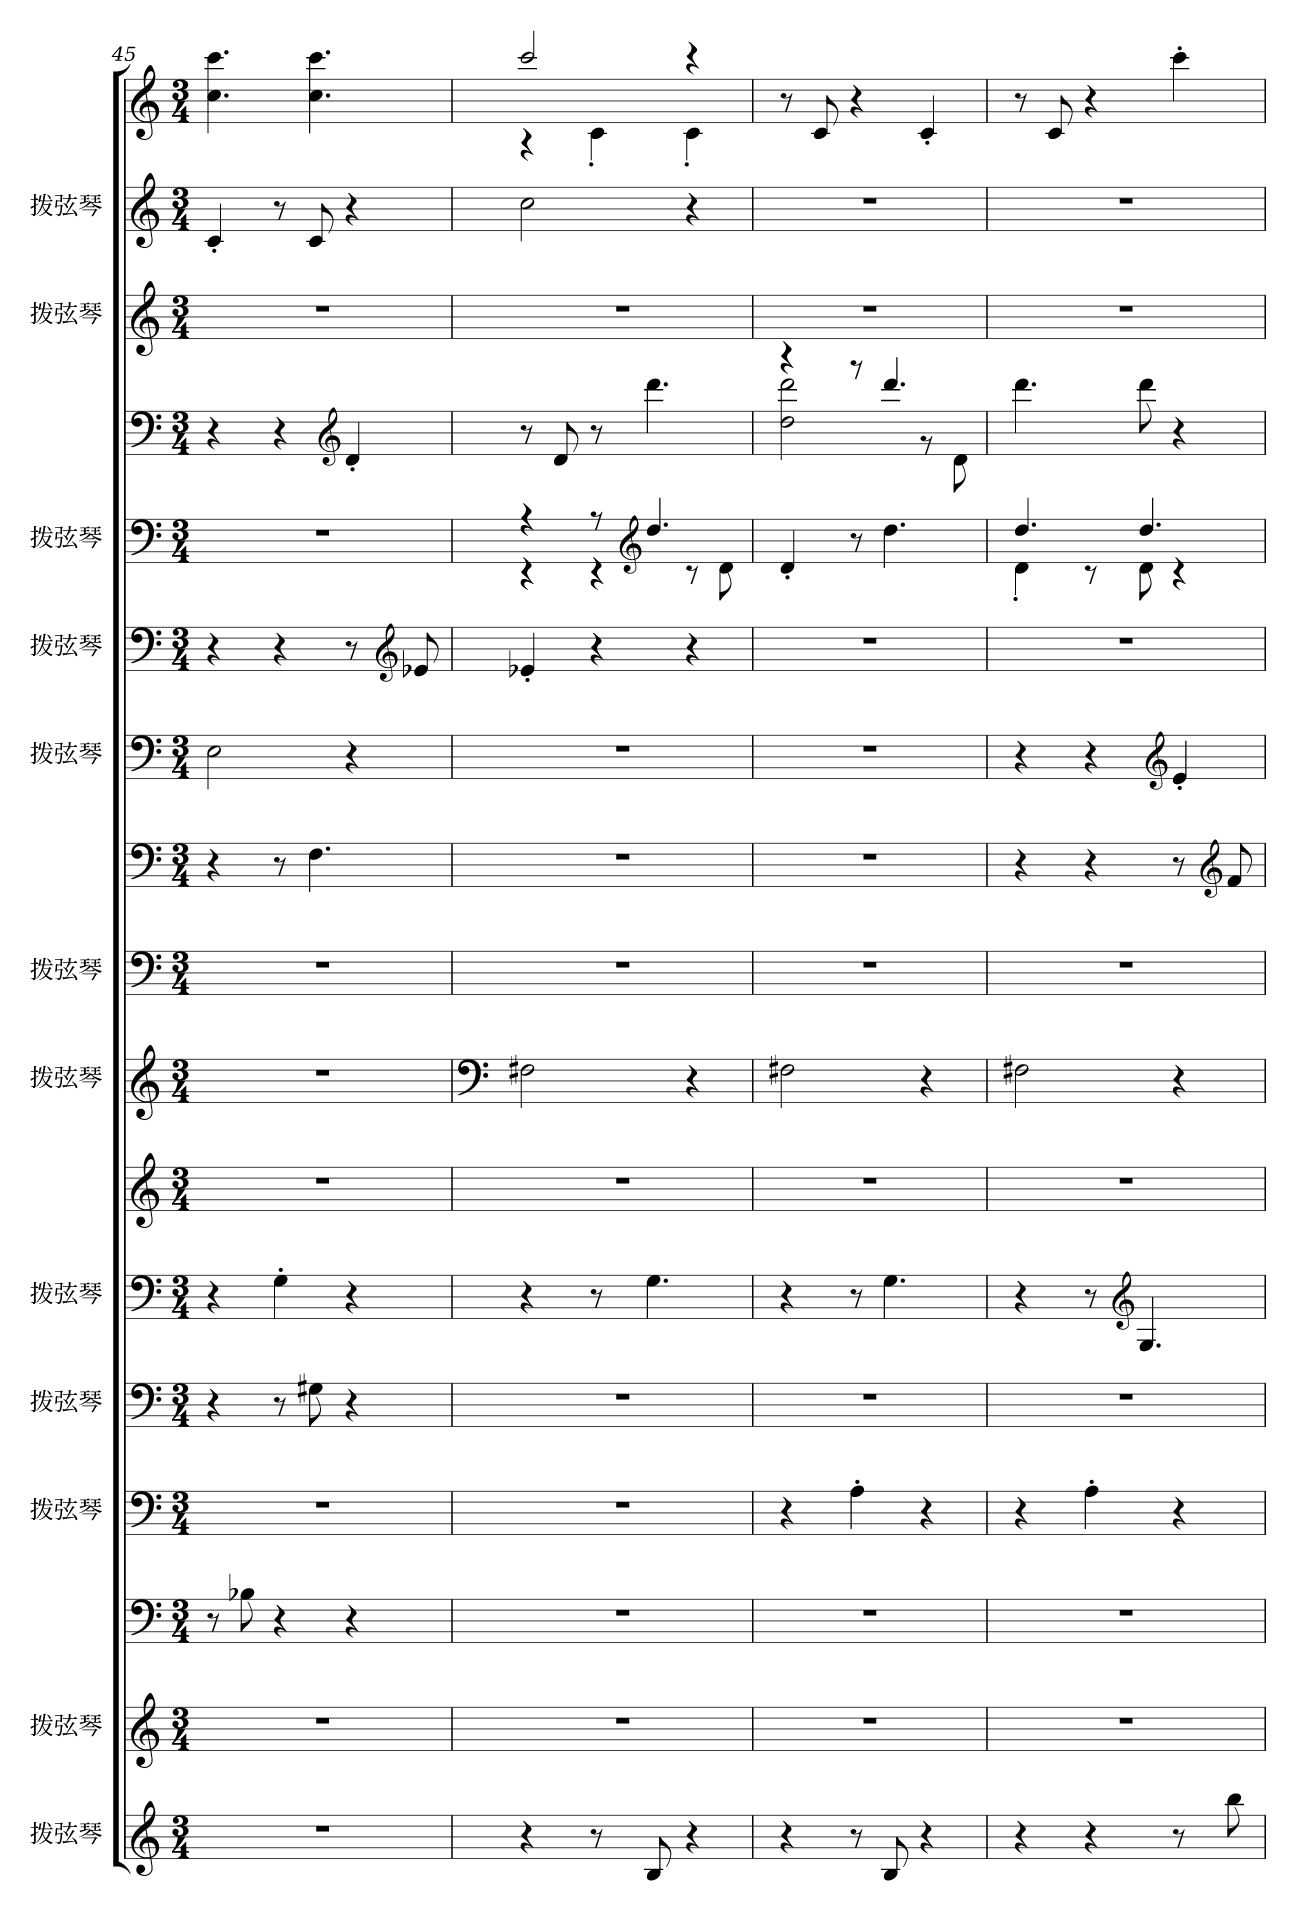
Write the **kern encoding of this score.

**kern	**kern	**kern	**kern	**kern	**kern	**kern	**kern	**kern	**kern	**kern	**kern	**kern	**kern	**kern	**kern	**kern
*part12	*part11	*part11	*part10	*part9	*part8	*part8	*part7	*part6	*part6	*part5	*part4	*part3	*part3	*part2	*part1	*part1
*staff17	*staff16	*staff15	*staff14	*staff13	*staff12	*staff11	*staff10	*staff9	*staff8	*staff7	*staff6	*staff5	*staff4	*staff3	*staff2	*staff1
*I"拨弦琴	*I"拨弦琴	*	*I"拨弦琴	*I"拨弦琴	*I"拨弦琴	*	*I"拨弦琴	*I"拨弦琴	*	*I"拨弦琴	*I"拨弦琴	*I"拨弦琴	*	*I"拨弦琴	*I"拨弦琴	*
*clefG2	*clefG2	*clefF4	*clefF4	*clefF4	*clefF4	*clefG2	*clefG2	*clefF4	*clefF4	*clefF4	*clefF4	*clefF4	*clefF4	*clefG2	*clefG2	*clefG2
*k[]	*k[]	*k[]	*k[]	*k[]	*k[]	*k[]	*k[]	*k[]	*k[]	*k[]	*k[]	*k[]	*k[]	*k[]	*k[]	*k[]
*M3/4	*M3/4	*M3/4	*M3/4	*M3/4	*M3/4	*M3/4	*M3/4	*M3/4	*M3/4	*M3/4	*M3/4	*M3/4	*M3/4	*M3/4	*M3/4	*M3/4
=45	=45	=45	=45	=45	=45	=45	=45	=45	=45	=45	=45	=45	=45	=45	=45	=45
2.r	2.r	8r	2.r	4r	4r	2.r	2.r	2.r	4r	2E\	4r	2.r	4r	2.r	4c'/	4.cc\ 4.ccc\
.	.	8B-X\	.	.	.	.	.	.	.	.	.	.	.	.	.	.
.	.	4r	.	8r	4G'\	.	.	.	8r	.	4r	.	4r	.	8r	.
.	.	.	.	8G#X\	.	.	.	.	4.F\	.	.	.	.	.	8c/	4.cc\ 4.ccc\
*	*	*	*	*	*	*	*	*	*	*	*	*	*clefG2	*	*	*
.	.	4r	.	4r	4r	.	.	.	.	4r	8r	.	4d'/	.	4r	.
*	*	*	*	*	*	*	*	*	*	*	*clefG2	*	*	*	*	*
.	.	.	.	.	.	.	.	.	.	.	8e-X/	.	.	.	.	.
!!LO:PB:g=z
=46	=46	=46	=46	=46	=46	=46	=46	=46	=46	=46	=46	=46	=46	=46	=46	=46
*	*	*	*	*	*	*	*clefF4	*	*	*	*	*	*	*	*	*
*	*	*	*	*	*	*	*	*	*	*	*	*^	*	*	*	*^
4r	2.r	2.r	2.r	2.r	4r	2.r	2F#X\	2.r	2.r	2.r	4e-X'/	4r	4r	8r	2.r	2cc\	2ccc/	4r
.	.	.	.	.	.	.	.	.	.	.	.	.	.	8d/	.	.	.	.
8r	.	.	.	.	8r	.	.	.	.	.	4r	8r	4r	8r	.	.	.	4c'\
*	*	*	*	*	*	*	*	*	*	*	*	*clefG2	*	*	*	*	*	*
8B/	.	.	.	.	4.G\	.	.	.	.	.	.	4.dd/	.	4.ddd\	.	.	.	.
4r	.	.	.	.	.	.	4r	.	.	.	4r	.	8r	.	.	4r	4r	4c'\
.	.	.	.	.	.	.	.	.	.	.	.	.	8d\	.	.	.	.	.
*	*	*	*	*	*	*	*	*	*	*	*	*v	*v	*	*	*	*v	*v
=47	=47	=47	=47	=47	=47	=47	=47	=47	=47	=47	=47	=47	=47	=47	=47	=47
*	*	*	*	*	*	*	*	*	*	*	*	*	*^	*	*	*
4r	2.r	2.r	4r	2.r	4r	2.r	2F#X\	2.r	2.r	2.r	2.r	4d'/	4r	2dd\ 2ddd\	2.r	2.r	8r
.	.	.	.	.	.	.	.	.	.	.	.	.	.	.	.	.	8c/
8r	.	.	4A'\	.	8r	.	.	.	.	.	.	8r	8r	.	.	.	4r
8B/	.	.	.	.	4.G\	.	.	.	.	.	.	4.dd\	4.ddd/	.	.	.	.
4r	.	.	4r	.	.	.	4r	.	.	.	.	.	.	8r	.	.	4c'/
.	.	.	.	.	.	.	.	.	.	.	.	.	.	8d\	.	.	.
*	*	*	*	*	*	*	*	*	*	*	*	*	*v	*v	*	*	*
=48	=48	=48	=48	=48	=48	=48	=48	=48	=48	=48	=48	=48	=48	=48	=48	=48
*	*	*	*	*	*	*	*	*	*	*	*	*^	*	*	*	*
4r	2.r	2.r	4r	2.r	4r	2.r	2F#X\	2.r	4r	4r	2.r	4.dd/	4d'\	4.ddd\	2.r	2.r	8r
.	.	.	.	.	.	.	.	.	.	.	.	.	.	.	.	.	8c/
4r	.	.	4A'\	.	8r	.	.	.	4r	4r	.	.	8r	.	.	.	4r
*	*	*	*	*	*clefG2	*	*	*	*	*	*	*	*	*	*	*	*
.	.	.	.	.	4.G/	.	.	.	.	.	.	4.dd/	8d\	8ddd\	.	.	.
*	*	*	*	*	*	*	*	*	*	*clefG2	*	*	*	*	*	*	*
8r	.	.	4r	.	.	.	4r	.	8r	4e'/	.	.	4r	4r	.	.	4ccc'\
*	*	*	*	*	*	*	*	*	*clefG2	*	*	*	*	*	*	*	*
8bb\	.	.	.	.	.	.	.	.	8f/	.	.	.	.	.	.	.	.
*	*	*	*	*	*	*	*	*	*	*	*	*v	*v	*	*	*	*
=	=	=	=	=	=	=	=	=	=	=	=	=	=	=	=	=
*-	*-	*-	*-	*-	*-	*-	*-	*-	*-	*-	*-	*-	*-	*-	*-	*-
